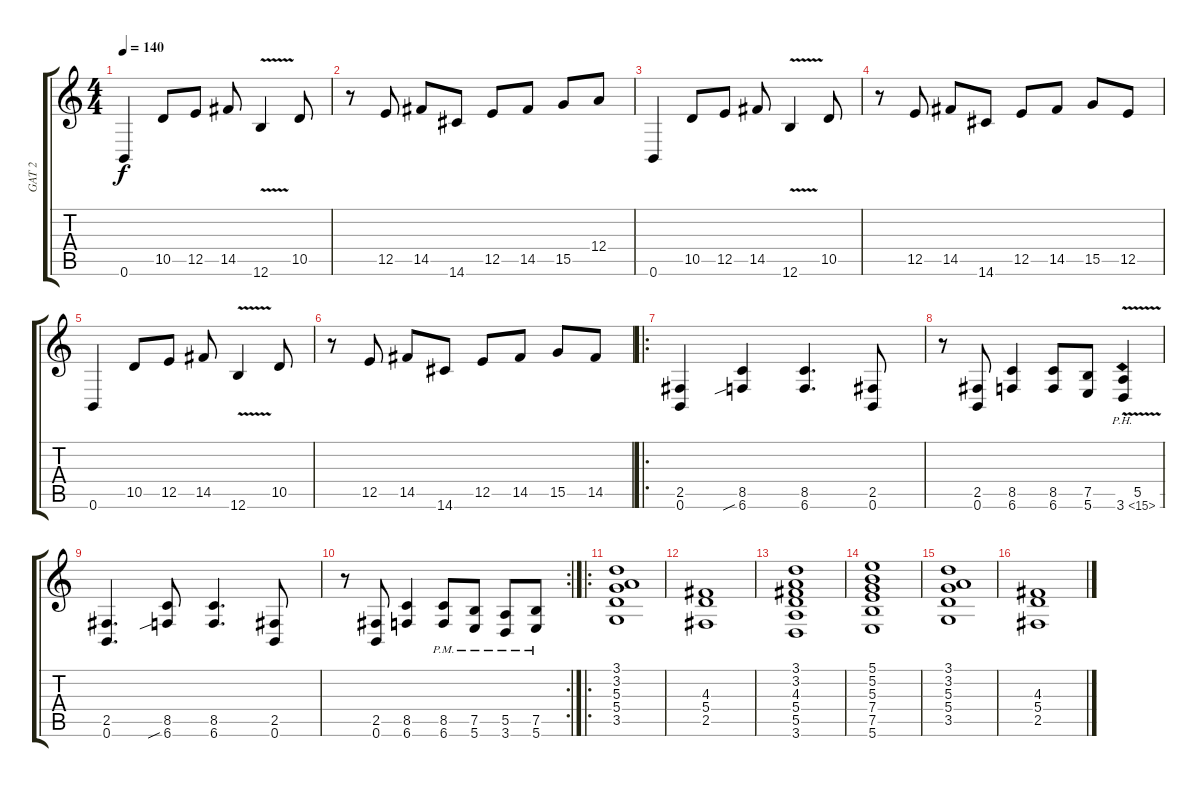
\track ("GAT 2" "GAT 2") {instrument distortionguitar}
\staff {score tabs}
\tuning (B3 Gb3 D3 A2 E2 B1) {hide}
\ts (4 4)
\tempo 140
\clef g2
\ks c
0.6.4{dy f} 10.5.8 12.5.8 14.5.8 12.6{v}.4 10.5.8 |
r.8 12.5.8 14.5.8 14.6.8 12.5.8 14.5.8 15.5.8 12.4.8 |
0.6.4 10.5.8 12.5.8 14.5.8 12.6{v}.4 10.5.8 |
r.8 12.5.8 14.5.8 14.6.8 12.5.8 14.5.8 15.5.8 12.5.8 |
0.6.4 10.5.8 12.5.8 14.5.8 12.6{v}.4 10.5.8 |
r.8 12.5.8 14.5.8 14.6.8 12.5.8 14.5.8 15.5.8 14.5.8 |
\ro
(2.5 0.6).4 (8.5 6.6{sib}).4 (8.5 6.6).4{d} (2.5 0.6).8 |
r.8 (2.5 0.6).8 (8.5 6.6).4 (8.5 6.6).8 (7.5 5.6).8 (5.5 3.6{ph 12 v}).4 |
(2.5 0.6).4{d} (8.5 6.6{sib}).8 (8.5 6.6).4{d} (2.5 0.6).8 |
\rc 2
r.8 (2.5 0.6).8 (8.5 6.6).4 (8.5{pm} 6.6{pm}).8 (7.5{pm} 5.6{pm}).8 (5.5{pm} 3.6{pm}).8 (7.5{pm} 5.6{pm}).8 |
\ro
(3.1 3.2 5.3 5.4 3.5).1 |
(4.3 5.4 2.5).1 |
(3.1 3.2 4.3 5.4 5.5 3.6).1 |
(5.1 5.2 5.3 7.4 7.5 5.6).1 |
(3.1 3.2 5.3 5.4 3.5).1 |
(4.3 5.4 2.5).1
